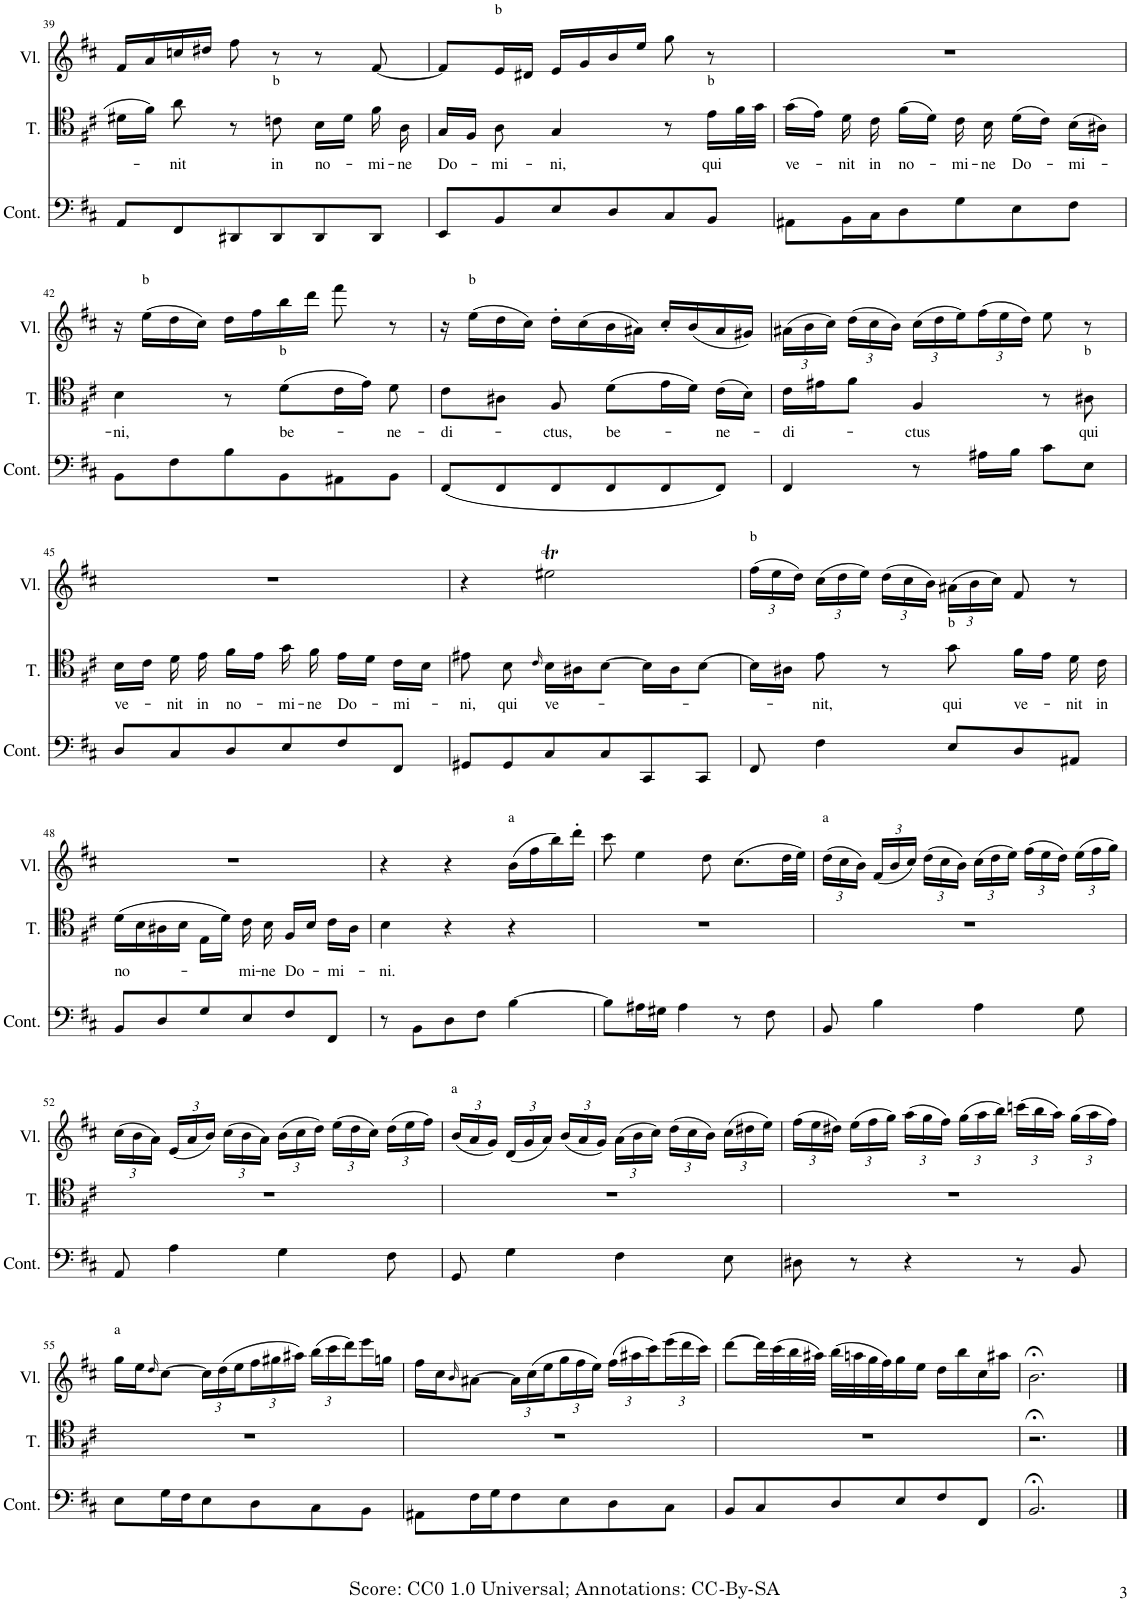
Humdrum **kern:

**kern	**kern	**kern	**text	**kern
*part4	*part3	*part2	*part2	*part1
*staff4	*staff3	*staff2	*staff2	*staff1
*I"Continuo	*I"Continuo	*I"Tenore	*	*I"Violino solo
*I'Cont.	*I'Cont.	*I'T.	*	*I'Vl.
!!LO:PB:g=z
*clefF4	*clefF4	*clefC4	*	*clefG2
*	*	*Trd1c2	*	*
*k[f#c#]	*k[f#c#]	*k[f#c#]	*	*k[f#c#]
*M3/4	*M3/4	*M3/4	*	*M3/4
=39	=39	=39	=39	=39
8AA/L	8AA/L	16d#X\LL	.	16f#/LL
.	.	16f#\JJ	.	16a/
!	!	!	!LO:LY:b	!
8FF#/J	8FF#/	8a\	-nit	16ccn/
.	.	.	.	16dd#X/JJ
8DD#X/L	8DD#X/	8r	.	8ff#\
!	!	!LO:TX:a:t=b	!	!
!	!	!	!LO:LY:b	!
8DD#/J	8DD#/	8cn\	in	8r
!	!	!	!LO:LY:b	!
8DD#/L	8DD#/	16B\LL	no-	8r
.	.	16d#\JJ	.	.
!	!	!	!LO:LY:b	!
8DD#/J	8DD#/J	16f#\	-mi-	[8f#/
!	!	!	!LO:LY:b	!
.	.	16A\	-ne	.
=40	=40	=40	=40	=40
!	!	!	!LO:LY:b	!
8EE/L	8EE/L	16G/LL	Do-	8f#/L]
.	.	16F#/JJ	.	.
!	!	!	!	!LO:TX:a:t=b
!	!	!	!LO:LY:b	!
8BB/J	8BB/	8A\	-mi-	16e/L
.	.	.	.	16d#X/JJ
!	!	!	!LO:LY:b	!
8E\L	8E/	4G/	-ni,	16e/LL
.	.	.	.	16g/
8D\J	8D/	.	.	16b/
.	.	.	.	16ee/JJ
8C#/L	8C#/	8r	.	8gg\
!	!	!LO:TX:a:t=b	!	!
!	!	!	!LO:LY:b	!
8BB/J	8BB/J	16e\LL	qui	8r
.	.	32f#\L	.	.
.	.	32g\JJJ	.	.
=41	=41	=41	=41	=41
!	!	!	!LO:LY:b	!
8AA#X/L	8AA#X\L	(16g\LL	ve-	2.r
.	.	16e\JJ)	.	.
!	!	!	!LO:LY:b	!
16BB/L	16BB\L	16d\	-nit	.
!	!	!	!LO:LY:b	!
16C#/JJ	16C#\J	16c#\	in	.
!	!	!	!LO:LY:b	!
8D\L	8D\	(16f#\LL	no-	.
.	.	16d\JJ)	.	.
!	!	!	!LO:LY:b	!
8G\J	8G\	16c#\	-mi-	.
!	!	!	!LO:LY:b	!
.	.	16B\	-ne	.
!	!	!	!LO:LY:b	!
8E\L	8E\	(16d\LL	Do-	.
.	.	16c#\JJ)	.	.
!	!	!	!LO:LY:b	!
8F#\J	8F#\J	(16B\LL	-mi-	.
.	.	16A#X\JJ)	.	.
!!LO:LB:g=z
=42	=42	=42	=42	=42
!	!	!	!LO:LY:b	!
8BB\L	8BB\L	4B\	-ni,	16r
!	!	!	!	!LO:TX:a:t=b
.	.	.	.	(16ee\LL
8F#\J	8F#\	.	.	16dd\
.	.	.	.	16cc#\JJ)
8B\L	8B\	8r	.	16dd\LL
.	.	.	.	16ff#\
!	!	!LO:TX:a:t=b	!	!
!	!	!	!LO:LY:b	!
8BB\J	8BB\	(8d\L	be-	16bb\
.	.	.	.	16ddd\JJ
8AA#X/L	8AA#X\	16c#\L	.	8fff#\
.	.	16e\JJ)	.	.
!	!	!	!LO:LY:b	!
8BB/J	8BB\J	8d\	-ne-	8r
=43	=43	=43	=43	=43
!	!	!	!LO:LY:b	!
(8FF#/L	(8FF#/L	8c#\L	-di-	16r
!	!	!	!	!LO:TX:a:t=b
.	.	.	.	(16ee\LL
8FF#/J	8FF#/	8A#X\J	.	16dd\
.	.	.	.	16cc#\JJ)
!	!	!	!LO:LY:b	!
8FF#/L	8FF#/	8F#/	-ctus,	16dd'\LL
.	.	.	.	(16cc#\
!	!	!	!LO:LY:b	!
8FF#/J	8FF#/	(8d\L	be-	16b\
.	.	.	.	16a#X\JJ)
8FF#/L	8FF#/	16e\L	.	16cc#'/LL
.	.	16d\JJ)	.	(16b/
!	!	!	!LO:LY:b	!
8FF#/J)	8FF#/J)	(16c#\LL	-ne-	16a#/
.	.	16B\JJ)	.	16g#X/JJ)
=44	=44	=44	=44	=44
!	!	!	!LO:LY:b	!
*	*	*	*	*Xbrackettup
4FF#	4FF#/	16c#\LL	-di-	(24a#X\LL
.	.	.	.	24b\
.	.	16e#X\J	.	.
.	.	.	.	24cc#\JJ)
.	.	8f#\J	.	(24dd\LL
.	.	.	.	24cc#\
.	.	.	.	24b\JJ)
!	!	!	!LO:LY:b	!
8r	8r	4F#/	-ctus	(24cc#\LL
.	.	.	.	24dd\
.	.	.	.	24ee\)
16A#X\LL	16A#X\LL	.	.	(24ff#\
.	.	.	.	24ee\
16B\JJ	16B\JJ	.	.	.
.	.	.	.	24dd\JJ)
8c#\L	8c#\L	8r	.	8ee\
!	!	!LO:TX:a:t=b	!	!
!	!	!	!LO:LY:b	!
8E\J	8E\J	8A#X\	qui	8r
!!LO:LB:g=z
=45	=45	=45	=45	=45
!	!	!	!LO:LY:b	!
8D/L	8D/L	16B\LL	ve-	2.r
.	.	16c#\JJ	.	.
!	!	!	!LO:LY:b	!
8C#/J	8C#/	16d\	-nit	.
!	!	!	!LO:LY:b	!
.	.	16e\	in	.
!	!	!	!LO:LY:b	!
8D\L	8D/	16f#\LL	no-	.
.	.	16e\JJ	.	.
!	!	!	!LO:LY:b	!
8E\J	8E/	16g\	-mi-	.
!	!	!	!LO:LY:b	!
.	.	16f#\	-ne	.
!	!	!	!LO:LY:b	!
8F#/L	8F#/	16e\LL	Do-	.
.	.	16d\JJ	.	.
!	!	!	!LO:LY:b	!
8FF#/J	8FF#/J	16c#\LL	-mi-	.
.	.	16B\JJ	.	.
=46	=46	=46	=46	=46
!	!	!	!LO:LY:b	!
8GG#X/L	8GG#X/L	8e#X\	-ni,	4r
!	!	!	!LO:LY:b	!
8GG#/J	8GG#/	8B\	qui	.
.	.	16qc#/	.	.
!	!	!	!LO:LY:b	!
8C#/L	8C#/	16B\LL	ve-	2ee#Xt\
.	.	16A#X\J	.	.
8C#/J	8C#/	[8B\J	.	.
8CC#/L	8CC#/	16B\LL]	.	.
.	.	16A#\J	.	.
8CC#/J	8CC#/J	[8B\J	.	.
=47	=47	=47	=47	=47
!	!	!	!	!LO:TX:a:t=b
8FF#	8FF#/	16B\LL]	.	(24ff#\LL
.	.	.	.	24ee\
.	.	16A#X\JJ	.	.
.	.	.	.	24dd\JJ)
!	!	!	!LO:LY:b	!
4F#	4F#\	8e\	-nit,	(24cc#\LL
.	.	.	.	24dd\
.	.	.	.	24ee\JJ)
.	.	8r	.	(24dd\LL
.	.	.	.	24cc#\
.	.	.	.	24b\JJ)
!	!	!LO:TX:a:t=b	!	!
!	!	!	!LO:LY:b	!
8E	8E/L	8g\	qui	(24a#X\LL
.	.	.	.	24b\
.	.	.	.	24cc#\JJ)
!	!	!	!LO:LY:b	!
8D/L	8D/	16f#\LL	ve-	8f#/
.	.	16e\JJ	.	.
!	!	!	!LO:LY:b	!
8AA#X/J	8AA#X/J	16d\	-nit	8r
!	!	!	!LO:LY:b	!
.	.	16c#\	in	.
!!LO:LB:g=z
=48	=48	=48	=48	=48
!	!	!	!LO:LY:b	!
8BB/L	8BB/L	(16d\LL	no-	2.r
.	.	16B\	.	.
8D/J	8D/	16A#X\	.	.
.	.	16B\JJ	.	.
8G\L	8G/	16E\LL	.	.
.	.	16d\JJ)	.	.
!	!	!	!LO:LY:b	!
8E\J	8E/	16c#\	-mi-	.
!	!	!	!LO:LY:b	!
.	.	16B\	-ne	.
!	!	!	!LO:LY:b	!
8F#/L	8F#/	16F#/LL	Do-	.
.	.	16B/JJ	.	.
!	!	!	!LO:LY:b	!
8FF#/J	8FF#/J	16c#\LL	-mi-	.
.	.	16A#\JJ	.	.
=49	=49	=49	=49	=49
!	!	!	!LO:LY:b	!
8r	8r	4B\	-ni.	4r
8BB	8BB\L	.	.	.
8D\L	8D\	4r	.	4r
8F#\J	8F#\J	.	.	.
!	!	!	!	!LO:TX:a:t=a
[4B	[4B\	4r	.	(16b\LL
.	.	.	.	16ff#\
.	.	.	.	16bb\)
.	.	.	.	16ddd'\JJ
=50	=50	=50	=50	=50
8B\L]	8B\L]	2.r	.	8ccc#\
16A#X\L	16A#X\L	.	.	4ee\
16G#X\JJ	16G#X\JJ	.	.	.
4A#	4A#\	.	.	.
.	.	.	.	8dd\
8r	8r	.	.	(8.cc#\L
8F#	8F#\	.	.	.
.	.	.	.	32dd\LL
.	.	.	.	32ee\JJJ)
=51	=51	=51	=51	=51
!	!	!	!	!LO:TX:a:t=a
8BB	8BB/	2.r	.	(24dd\LL
.	.	.	.	24cc#\
.	.	.	.	24b\JJ)
4B	4B\	.	.	(24f#/LL
.	.	.	.	24b/
.	.	.	.	24cc#/JJ)
.	.	.	.	(24dd\LL
.	.	.	.	24cc#\
.	.	.	.	24b\JJ)
4A	4A\	.	.	(24cc#\LL
.	.	.	.	24dd\
.	.	.	.	24ee\JJ)
.	.	.	.	(24ff#\LL
.	.	.	.	24ee\
.	.	.	.	24dd\JJ)
8G	8G\	.	.	(24ee\LL
.	.	.	.	24ff#\
.	.	.	.	24gg\JJ)
!!LO:LB:g=z
=52	=52	=52	=52	=52
*	*	*^	*	*
8AA	8AA/	2.r	4C#	.	(24cc#\LL
.	.	.	.	.	24b\
.	.	.	.	.	24a\JJ)
4A	4A\	.	.	.	(24e/LL
.	.	.	.	.	24a/
.	.	.	.	.	24b/JJ)
.	.	.	2ryy	.	(24cc#\LL
.	.	.	.	.	24b\
.	.	.	.	.	24a\JJ)
4G	4G\	.	.	.	(24b\LL
.	.	.	.	.	24cc#\
.	.	.	.	.	24dd\JJ)
.	.	.	.	.	(24ee\LL
.	.	.	.	.	24dd\
.	.	.	.	.	24cc#\JJ)
8F#	8F#\	.	.	.	(24dd\LL
.	.	.	.	.	24ee\
.	.	.	.	.	24ff#\JJ)
*	*	*v	*v	*	*
=53	=53	=53	=53	=53
!	!	!	!	!LO:TX:a:t=a
8GG	8GG/	2.r	.	(24b/LL
.	.	.	.	24a/
.	.	.	.	24g/JJ)
4G	4G\	.	.	(24d/LL
.	.	.	.	24g/
.	.	.	.	24a/JJ)
.	.	.	.	(24b/LL
.	.	.	.	24a/
.	.	.	.	24g/JJ)
4F#	4F#\	.	.	(24a\LL
.	.	.	.	24b\
.	.	.	.	24cc#\JJ)
.	.	.	.	(24dd\LL
.	.	.	.	24cc#\
.	.	.	.	24b\JJ)
8E	8E\	.	.	(24cc#\LL
.	.	.	.	24dd#X\
.	.	.	.	24ee\JJ)
=54	=54	=54	=54	=54
8D#X	8D#X\	2.r	.	(24ff#\LL
.	.	.	.	24ee\
.	.	.	.	24dd#X\JJ)
8r	8r	.	.	(24ee\LL
.	.	.	.	24ff#\
.	.	.	.	24gg\JJ)
4r	4r	.	.	(24aa\LL
.	.	.	.	24gg\
.	.	.	.	24ff#\JJ)
.	.	.	.	(24gg\LL
.	.	.	.	24aa\
.	.	.	.	24bb\JJ)
8r	8r	.	.	(24cccn\LL
.	.	.	.	24bb\
.	.	.	.	24aa\JJ)
8BB	8BB/	.	.	(24gg\LL
.	.	.	.	24aa\
.	.	.	.	24ff#\JJ)
!!LO:LB:g=z
=55	=55	=55	=55	=55
*	*	*^	*	*
!	!	!	!	!	!LO:TX:a:t=a
8E\L	8E\L	2.r	4C#	.	16gg\LL
.	.	.	.	.	16ee\J
.	.	.	.	.	16qdd/
16G\L	16G\L	.	.	.	[8cc#\J
16F#\JJ	16F#\J	.	.	.	.
8E\L	8E\	.	2ryy	.	24cc#\LL]
.	.	.	.	.	(24dd\
.	.	.	.	.	24ee\
8D\J	8D\	.	.	.	24ff#\
.	.	.	.	.	24gg#X\
.	.	.	.	.	24aa#X\JJ)
8C#/L	8C#\	.	.	.	(24bb\LL
.	.	.	.	.	24ccc#\
.	.	.	.	.	24ddd\)
8BB/J	8BB\J	.	.	.	16eee\
.	.	.	.	.	16ggn\JJ
*	*	*v	*v	*	*
=56	=56	=56	=56	=56
8AA#X\L	8AA#X\L	2.r	.	16ff#\LL
.	.	.	.	16cc#\J
.	.	.	.	16qb/
16F#\L	16F#\L	.	.	[8a#X\J
16G\JJ	16G\J	.	.	.
8F#\L	8F#\	.	.	24a#\LL]
.	.	.	.	(24cc#\
.	.	.	.	24ee\
8E\J	8E\	.	.	24gg\
.	.	.	.	24ff#\
.	.	.	.	24ee\JJ)
8D/L	8D\	.	.	(24ff#\LL
.	.	.	.	24aa#X\
.	.	.	.	24ccc#\)
8C#/J	8C#\J	.	.	(24eee\
.	.	.	.	24ddd\
.	.	.	.	24ccc#\JJ)
=57	=57	=57	=57	=57
8BB/L	8BB/L	2.r	.	[8ddd\L
8C#/J	8C#/	.	.	32ddd\LL]
.	.	.	.	(32ccc#\
.	.	.	.	32bb\
.	.	.	.	32aa#X\JJJ)
8D\L	8D/	.	.	(32bb\LLL
.	.	.	.	32aan\
.	.	.	.	32gg\
.	.	.	.	32ff#\J)
8E\J	8E/	.	.	16gg\
.	.	.	.	16ee\JJ
8F#/L	8F#/	.	.	16dd\LL
.	.	.	.	16bb\
8FF#/J	8FF#/J	.	.	16cc#\
.	.	.	.	16aa#X\JJ
=58	=58	=58	=58	=58
2.BB;<	2.BB;</	2.r;<	.	2.b;<\
==	==	==	==	==
*-	*-	*-	*-	*-
